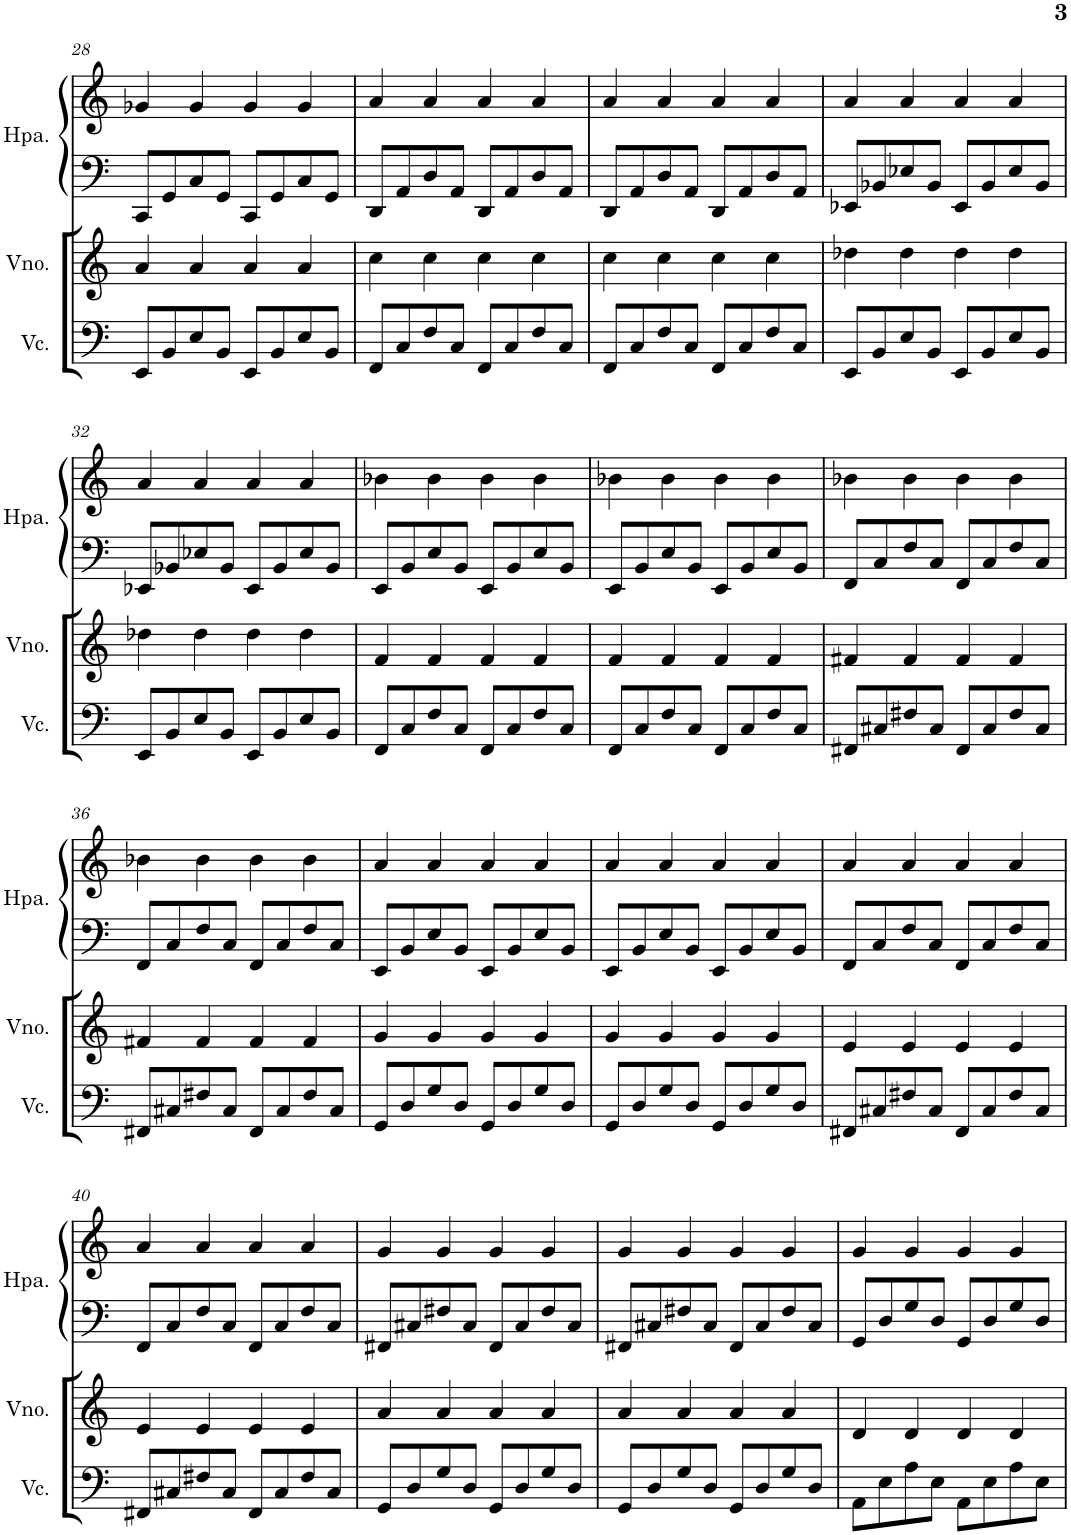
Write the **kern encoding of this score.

**kern	**kern	**kern	**kern
*part3	*part2	*part1	*part1
*staff4	*staff3	*staff2	*staff1
*I"Violoncelo	*I"Violino	*I"Harpa	*
*I'Vc.	*I'Vno.	*I'Hpa.	*
!!LO:PB:g=z
*clefF4	*clefG2	*clefF4	*clefG2
*k[]	*k[]	*k[]	*k[]
*M4/4	*M4/4	*M4/4	*M4/4
=28	=28	=28	=28
8EE/L	4a/	8CC/L	4g-X/
8BB/	.	8GG/	.
8E/	4a/	8C/	4g-/
8BB/J	.	8GG/J	.
8EE/L	4a/	8CC/L	4g-/
8BB/	.	8GG/	.
8E/	4a/	8C/	4g-/
8BB/J	.	8GG/J	.
=29	=29	=29	=29
8FF/L	4cc\	8DD/L	4a/
8C/	.	8AA/	.
8F/	4cc\	8D/	4a/
8C/J	.	8AA/J	.
8FF/L	4cc\	8DD/L	4a/
8C/	.	8AA/	.
8F/	4cc\	8D/	4a/
8C/J	.	8AA/J	.
=30	=30	=30	=30
8FF/L	4cc\	8DD/L	4a/
8C/	.	8AA/	.
8F/	4cc\	8D/	4a/
8C/J	.	8AA/J	.
8FF/L	4cc\	8DD/L	4a/
8C/	.	8AA/	.
8F/	4cc\	8D/	4a/
8C/J	.	8AA/J	.
=31	=31	=31	=31
8EE/L	4dd-X\	8EE-X/L	4a/
8BB/	.	8BB-X/	.
8E/	4dd-\	8E-X/	4a/
8BB/J	.	8BB-/J	.
8EE/L	4dd-\	8EE-/L	4a/
8BB/	.	8BB-/	.
8E/	4dd-\	8E-/	4a/
8BB/J	.	8BB-/J	.
!!LO:LB:g=z
=32	=32	=32	=32
8EE/L	4dd-X\	8EE-X/L	4a/
8BB/	.	8BB-X/	.
8E/	4dd-\	8E-X/	4a/
8BB/J	.	8BB-/J	.
8EE/L	4dd-\	8EE-/L	4a/
8BB/	.	8BB-/	.
8E/	4dd-\	8E-/	4a/
8BB/J	.	8BB-/J	.
=33	=33	=33	=33
8FF/L	4f/	8EE/L	4b-X\
8C/	.	8BB/	.
8F/	4f/	8E/	4b-\
8C/J	.	8BB/J	.
8FF/L	4f/	8EE/L	4b-\
8C/	.	8BB/	.
8F/	4f/	8E/	4b-\
8C/J	.	8BB/J	.
=34	=34	=34	=34
8FF/L	4f/	8EE/L	4b-X\
8C/	.	8BB/	.
8F/	4f/	8E/	4b-\
8C/J	.	8BB/J	.
8FF/L	4f/	8EE/L	4b-\
8C/	.	8BB/	.
8F/	4f/	8E/	4b-\
8C/J	.	8BB/J	.
=35	=35	=35	=35
8FF#X/L	4f#X/	8FF/L	4b-X\
8C#X/	.	8C/	.
8F#X/	4f#/	8F/	4b-\
8C#/J	.	8C/J	.
8FF#/L	4f#/	8FF/L	4b-\
8C#/	.	8C/	.
8F#/	4f#/	8F/	4b-\
8C#/J	.	8C/J	.
!!LO:LB:g=z
=36	=36	=36	=36
8FF#X/L	4f#X/	8FF/L	4b-X\
8C#X/	.	8C/	.
8F#X/	4f#/	8F/	4b-\
8C#/J	.	8C/J	.
8FF#/L	4f#/	8FF/L	4b-\
8C#/	.	8C/	.
8F#/	4f#/	8F/	4b-\
8C#/J	.	8C/J	.
=37	=37	=37	=37
8GG/L	4g/	8EE/L	4a/
8D/	.	8BB/	.
8G/	4g/	8E/	4a/
8D/J	.	8BB/J	.
8GG/L	4g/	8EE/L	4a/
8D/	.	8BB/	.
8G/	4g/	8E/	4a/
8D/J	.	8BB/J	.
=38	=38	=38	=38
8GG/L	4g/	8EE/L	4a/
8D/	.	8BB/	.
8G/	4g/	8E/	4a/
8D/J	.	8BB/J	.
8GG/L	4g/	8EE/L	4a/
8D/	.	8BB/	.
8G/	4g/	8E/	4a/
8D/J	.	8BB/J	.
=39	=39	=39	=39
8FF#X/L	4e/	8FF/L	4a/
8C#X/	.	8C/	.
8F#X/	4e/	8F/	4a/
8C#/J	.	8C/J	.
8FF#/L	4e/	8FF/L	4a/
8C#/	.	8C/	.
8F#/	4e/	8F/	4a/
8C#/J	.	8C/J	.
!!LO:LB:g=z
=40	=40	=40	=40
8FF#X/L	4e/	8FF/L	4a/
8C#X/	.	8C/	.
8F#X/	4e/	8F/	4a/
8C#/J	.	8C/J	.
8FF#/L	4e/	8FF/L	4a/
8C#/	.	8C/	.
8F#/	4e/	8F/	4a/
8C#/J	.	8C/J	.
=41	=41	=41	=41
8GG/L	4a/	8FF#X/L	4g/
8D/	.	8C#X/	.
8G/	4a/	8F#X/	4g/
8D/J	.	8C#/J	.
8GG/L	4a/	8FF#/L	4g/
8D/	.	8C#/	.
8G/	4a/	8F#/	4g/
8D/J	.	8C#/J	.
=42	=42	=42	=42
8GG/L	4a/	8FF#X/L	4g/
8D/	.	8C#X/	.
8G/	4a/	8F#X/	4g/
8D/J	.	8C#/J	.
8GG/L	4a/	8FF#/L	4g/
8D/	.	8C#/	.
8G/	4a/	8F#/	4g/
8D/J	.	8C#/J	.
=43	=43	=43	=43
8AA\L	4d/	8GG/L	4g/
8E\	.	8D/	.
8A\	4d/	8G/	4g/
8E\J	.	8D/J	.
8AA\L	4d/	8GG/L	4g/
8E\	.	8D/	.
8A\	4d/	8G/	4g/
8E\J	.	8D/J	.
=	=	=	=
*-	*-	*-	*-
